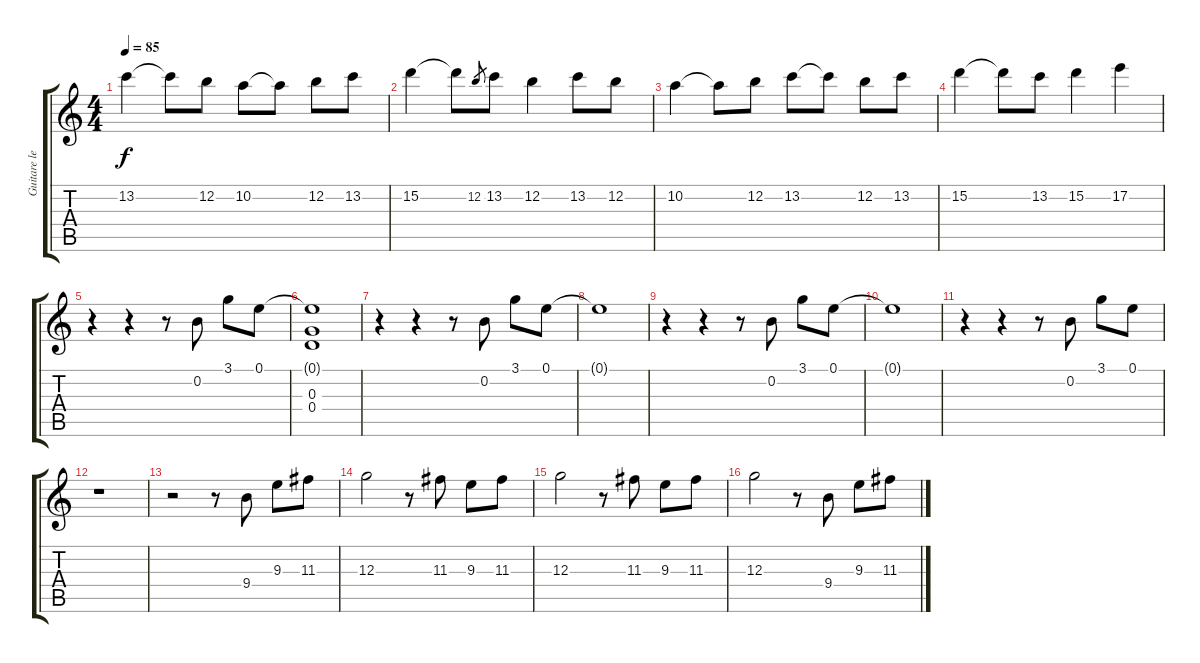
\track ("Guitare lead" "Guitare le") {instrument acousticguitarsteel}
\staff {score tabs}
\tuning (E4 B3 G3 D3 A2 E2) {hide}
\ts (4 4)
\tempo 85
\clef g2
\ks c
13.2.4{dy f} 13.2{t}.8 12.2.8 10.2.8 10.2{t}.8 12.2.8 13.2.8 |
15.2.4 15.2{t}.8 12.2.8{gr} 13.2.8 12.2.4 13.2.8 12.2.8 |
10.2.4 10.2{t}.8 12.2.8 13.2.8 13.2{t}.8 12.2.8 13.2.8 |
15.2.4 15.2{t}.8 13.2.8 15.2.4 17.2.4 |
r.4 r.4 r.8 0.2.8 3.1.8 0.1.8 |
(0.1{t} 0.3 0.4).1 |
r.4 r.4 r.8 0.2.8 3.1.8 0.1.8 |
0.1{t}.1 |
r.4 r.4 r.8 0.2.8 3.1.8 0.1.8 |
0.1{t}.1 |
r.4 r.4 r.8 0.2.8 3.1.8 0.1.8 |
r.1 |
r.2{volume 13 instrument distortionguitar} r.8 9.4.8 9.3.8 11.3.8 |
12.3.2 r.8 11.3.8 9.3.8 11.3.8 |
12.3.2 r.8 11.3.8 9.3.8 11.3.8 |
12.3.2 r.8 9.4.8 9.3.8 11.3.8
